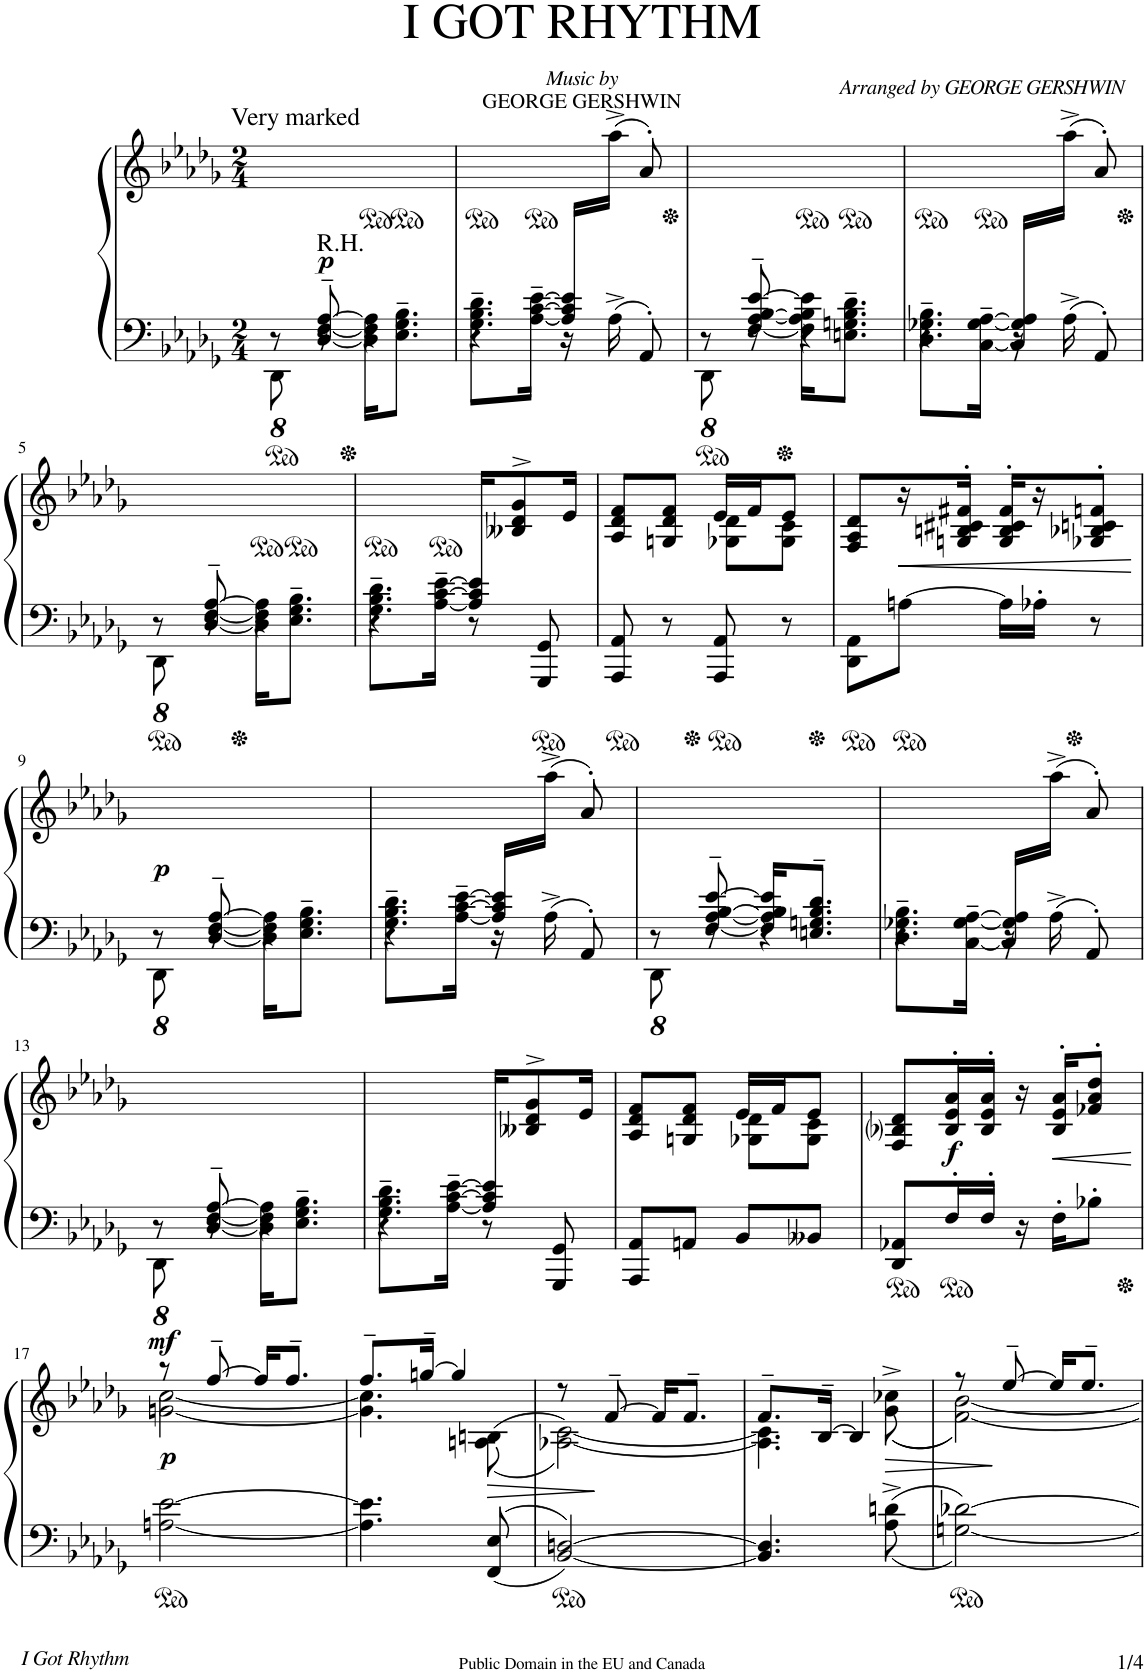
**kern	**kern	**dynam
*part1	*part1	*part1
*staff2	*staff1	*staff1/2
*I"Piano	*	*
*I'Pno.	*	*
*clefF4	*clefG2	*
*k[b-e-a-d-g-]	*k[b-e-a-d-g-]	*
*D-:	*D-:	*
*M2/4	*M2/4	*
=1	=1	=1
*^	*	*
*8ba	*	*	*
!	!	!LO:TX:a:t=Very marked	!
8ryy	8DDD-\	8r	.
*X8ba	*	*	*
!	!	!LO:TX:b:t=R.H.	!
!	!	!	!LO:DY:a=2
[8D-/~> [8F/~> [8A-/~>	8r	4.ryy	p
16D-\] 16F\] 16A-\]KL	4r	.	.
8.E-\~> 8.G-\~> 8.B-\~>J	.	.	.
=2	=2	=2	=2
8.G-\~> 8.B-\~> 8.d-\~>L	4r	16ryy	.
*ped	*	*	*
[16A-\~> [16c\~> [16e-\~>Jk	.	.	.
16A-/] 16c/] 16e-/]LL	16r	.	.
8.ryy	16A-^>\	(16aa-^>\JJ	.
.	8AA-'>/	8a-'>/)	.
=3	=3	=3	=3
*8ba	*	*	*
*	*	*Xped	*
8ryy	8DDD-\	8r	.
*X8ba	*	*	*
[8F/~> [8A-/~> [8B-/~> [8e-/~>	8r	4.ryy	.
16F\] 16A-\] 16B-\] 16e-\]KL	4r	.	.
8.En\~> 8.Gn\~> 8.B-\~> 8.d-\~>J	.	.	.
=4	=4	=4	=4
8.D-\~> 8.G-X\~> 8.B-\~>L	4r	16ryy	.
*ped	*	*	*
[16C\~> [16G-\~> [16A-\~>Jk	.	.	.
16C/] 16G-/] 16A-/]LL	16r	.	.
8.ryy	16A-^>\	(16aa-^>\JJ	.
.	8AA-'>/	8a-'>/)	.
!!LO:LB:g=z
=5	=5	=5	=5
*8ba	*	*	*
*	*	*Xped	*
8ryy	8DDD-\	8r	.
*X8ba	*	*	*
[8D-/~> [8F/~> [8A-/~>	8r	4.ryy	.
16D-\] 16F\] 16A-\]KL	4r	.	.
8.E-\~> 8.G-\~> 8.B-\~>J	.	.	.
=6	=6	=6	=6
8.G-\~> 8.B-\~> 8.d-\~>L	4r	16ryy	.
*ped	*	*	*
[16A-\~> [16c\~> [16e-\~>Jk	.	.	.
16A-/] 16c/] 16e-/]KL	8r	.	.
8.ryy	.	8B--X/^> 8d-/^> 8g-/^>	.
.	8GGG-/ 8GG-/	.	.
*	*	*Xped	*
.	.	16e-/Jk	.
*v	*v	*	*
=7	=7	=7
*	*^	*
8AAA-/ 8AA-/	8A-/ 8d-/ 8f/L	8ryy	.
8r	8Gn/ 8d-/ 8f/J	8ryy	.
8AAA-/ 8AA-/	16e-/LL	8G-X\ 8d-\L	.
.	16f/J	.	.
8r	8e-/J	8G-\ 8c\J	.
*	*v	*v	*
=8	=8	=8
8DD-\ 8AA-\L	8F/ 8A-/ 8d-/L	.
!	!	!LO:HP:b
[8An\J	16r	<
.	16Gn/'> 16Bn/'> 16c#X/'> 16f#X/'>JJ	.
16A\LL]	16G/'> 16B/'> 16c#/'> 16f#/'>LL	.
16A-X'\JJ	16r	.
8r	8G-X/'> 8B-X/'> 8cn/'> 8fn/'>J	.
.	.	[
!!LO:LB:g=z
=9	=9	=9
*^	*	*
*8ba	*	*	*
!	!	!	!LO:DY:b
8ryy	8DDD-\	8r	p
*X8ba	*	*	*
[8D-/~> [8F/~> [8A-/~>	8r	4.ryy	.
16D-\] 16F\] 16A-\]KL	4r	.	.
8.E-\~> 8.G-\~> 8.B-\~>J	.	.	.
=10	=10	=10	=10
8.G-\~> 8.B-\~> 8.d-\~>L	4r	16ryy	.
[16A-\~> [16c\~> [16e-\~>Jk	.	.	.
16A-/] 16c/] 16e-/]LL	16r	.	.
8.ryy	16A-^>\	(16aa-^>\JJ	.
.	8AA-'>/	8a-'>/)	.
=11	=11	=11	=11
*8ba	*	*	*
8ryy	8DDD-\	8r	.
*X8ba	*	*	*
[8F/~> [8A-/~> [8B-/~> [8e-/~>	8r	4.ryy	.
16F/] 16A-/] 16B-/] 16e-/]KL	4r	.	.
8.En/~> 8.Gn/~> 8.B-/~> 8.d-/~>J	.	.	.
=12	=12	=12	=12
8.D-\~> 8.G-X\~> 8.B-\~>L	4r	16ryy	.
[16C\~> [16G-\~> [16A-\~>Jk	.	.	.
16C/] 16G-/] 16A-/]LL	16r	.	.
8.ryy	16A-^>\	(16aa-^>\JJ	.
.	8AA-'>/	8a-'>/)	.
!!LO:LB:g=z
=13	=13	=13	=13
*8ba	*	*	*
8ryy	8DDD-\	8r	.
*X8ba	*	*	*
[8D-/~> [8F/~> [8A-/~>	8r	4.ryy	.
16D-\] 16F\] 16A-\]KL	4r	.	.
8.E-\~> 8.G-\~> 8.B-\~>J	.	.	.
=14	=14	=14	=14
8.G-\~> 8.B-\~> 8.d-\~>L	4r	16ryy	.
[16A-\~> [16c\~> [16e-\~>Jk	.	.	.
16A-/] 16c/] 16e-/]KL	8r	.	.
8.ryy	.	8B--X/^> 8d-/^> 8g-/^>	.
.	8GGG-/ 8GG-/	.	.
.	.	16e-/Jk	.
*v	*v	*	*
=15	=15	=15
*	*^	*
8AAA-/ 8AA-/L	8A-/ 8d-/ 8f/L	8ryy	.
8AAn/J	8Gn/ 8d-/ 8f/J	8ryy	.
8BB-/L	16e-/LL	8G-X\ 8d-\L	.
.	16f/J	.	.
8BB--X/J	8e-/J	8G-\ 8c\J	.
*	*v	*v	*
=16	=16	=16
8DD-/ 8AA-X/L	8F/ 8B-i/ 8d-/L	.
!	!	!LO:DY:b
16F'>/L	16B-/'> 16e-/'> 16a-/'>L	f
16F'>/JJ	16B-/'> 16e-/'> 16a-/'>JJ	.
16r	16r	.
!	!	!LO:HP:b
16F'\KL	16B-/'> 16e-/'> 16a-/'>KL	<
8B-X'\J	8f-X/'> 8a-/'> 8dd-/'>J	.
.	.	[
!!LO:LB:g=z
=17	=17	=17
*	*^	*
!	!	!	!LO:DY:a
!	!	!	!LO:DY:n=1:b
[2An\ [2e-\	8r	[2gn\ [2cc\	mf p
.	[8ff~/	.	.
.	16ff/KL]	.	.
.	8.ff~/J	.	.
=18	=18	=18	=18
4.A\] 4.e-\]	8.ff~/L	4.g\] 4.cc\]	.
.	[16ggn~/Jk	.	.
.	4gg/]	.	.
!	!	!	!LO:HP:b
8FF/ 8E-/	.	((>8An\ 8Bn\	>
=19	=19	=19	=19
[2BB-/ [2Dn/	8r	[2A-X\ [2c\))	.
.	[8f~/	.	]
.	16f/KL]	.	.
.	8.f~/J	.	.
=20	=20	=20	=20
4.BB-/] 4.D/]	8.f~/L	4.A-\] 4.c\]	.
.	[16B-~>/Jk	.	.
.	4B-/]	.	.
!	!	!	!LO:HP:b
8A-\^> 8dn\^>	.	((8g-\^> 8cc-X\^>	>
=21	=21	=21	=21
[2Gn\ [2d-X\	8r	[2f\ [2b-\))	.
.	[8ee-~/	.	]
.	16ee-/KL]	.	.
.	8.ee-~/J	.	.
*	*v	*v	*
=	=	=
*-	*-	*-
